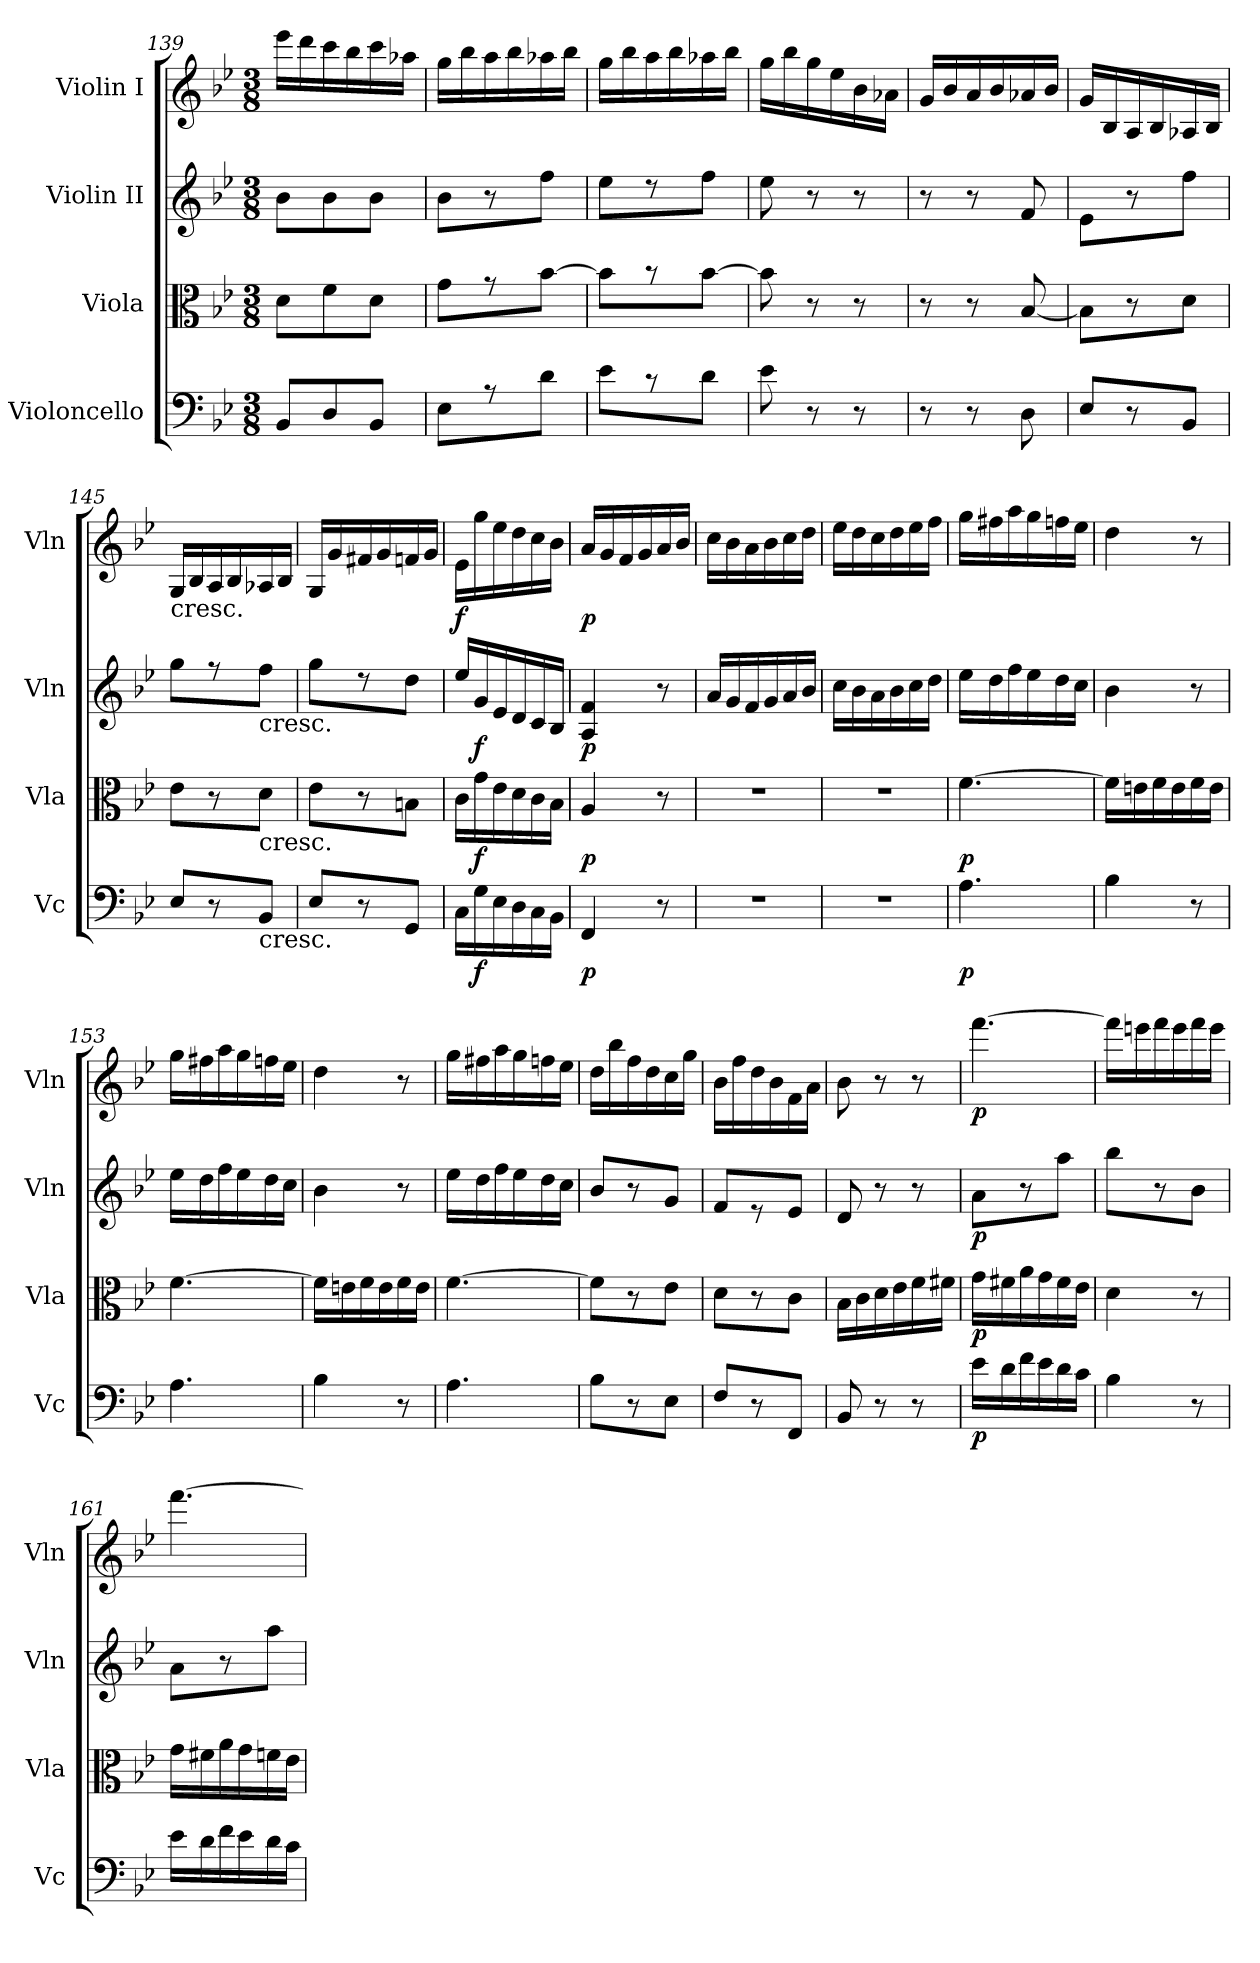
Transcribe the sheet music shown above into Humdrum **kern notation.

**kern	**dynam	**kern	**dynam	**kern	**dynam	**kern	**dynam
*part4	*part4	*part3	*part3	*part2	*part2	*part1	*part1
*staff4	*staff4	*staff3	*staff3	*staff2	*staff2	*staff1	*staff1
*I"Violoncello	*	*I"Viola	*	*I"Violin II	*	*I"Violin I	*
*I'Vc	*	*I'Vla	*	*I'Vln	*	*I'Vln	*
*clefF4	*	*clefC3	*	*clefG2	*	*clefG2	*
*k[b-e-]	*	*k[b-e-]	*	*k[b-e-]	*	*k[b-e-]	*
*M3/8	*	*M3/8	*	*M3/8	*	*M3/8	*
=139	=139	=139	=139	=139	=139	=139	=139
8BB-/L	.	8d\L	.	8b-\L	.	16eee-\LL	.
.	.	.	.	.	.	16ddd\	.
8D/	.	8f\	.	8b-\	.	16ccc\	.
.	.	.	.	.	.	16bb-\	.
8BB-/J	.	8d\J	.	8b-\J	.	16ccc\	.
.	.	.	.	.	.	16aa-X\JJ	.
=140	=140	=140	=140	=140	=140	=140	=140
8E-\L	.	8g\L	.	8b-\L	.	16gg\LL	.
.	.	.	.	.	.	16bb-\	.
8r	.	8r	.	8r	.	16aa\	.
.	.	.	.	.	.	16bb-\	.
8d\J	.	[8b-\J	.	8ff\J	.	16aa-X\	.
.	.	.	.	.	.	16bb-\JJ	.
=141	=141	=141	=141	=141	=141	=141	=141
8e-\L	.	8b-\L]	.	8ee-\L	.	16gg\LL	.
.	.	.	.	.	.	16bb-\	.
8r	.	8r	.	8r	.	16aa\	.
.	.	.	.	.	.	16bb-\	.
8d\J	.	[8b-\J	.	8ff\J	.	16aa-X\	.
.	.	.	.	.	.	16bb-\JJ	.
=142	=142	=142	=142	=142	=142	=142	=142
8e-\	.	8b-\]	.	8ee-\	.	16gg\LL	.
.	.	.	.	.	.	16bb-\	.
8r	.	8r	.	8r	.	16gg\	.
.	.	.	.	.	.	16ee-\	.
8r	.	8r	.	8r	.	16b-\	.
.	.	.	.	.	.	16a-X\JJ	.
=143	=143	=143	=143	=143	=143	=143	=143
8r	.	8r	.	8r	.	16g/LL	.
.	.	.	.	.	.	16b-/	.
8r	.	8r	.	8r	.	16a/	.
.	.	.	.	.	.	16b-/	.
8D\	.	[8B-/	.	8f/	.	16a-X/	.
.	.	.	.	.	.	16b-/JJ	.
=144	=144	=144	=144	=144	=144	=144	=144
8E-/L	.	8B-\L]	.	8e-\L	.	16g/LL	.
.	.	.	.	.	.	16B-/	.
8r	.	8r	.	8r	.	16A/	.
.	.	.	.	.	.	16B-/	.
8BB-/J	.	8d\J	.	8ff\J	.	16A-X/	.
.	.	.	.	.	.	16B-/JJ	.
=145	=145	=145	=145	=145	=145	=145	=145
!	!	!	!	!	!	!LO:TX:b:t=cresc.	!
8E-/L	.	8e-\L	.	8gg\L	.	16G/LL	.
.	.	.	.	.	.	16B-/	.
8r	.	8r	.	8r	.	16A/	.
.	.	.	.	.	.	16B-/	.
!	!	!	!	!LO:TX:b:t=cresc.	!	!	!
!	!	!LO:TX:b:t=cresc.	!	!	!	!	!
!LO:TX:b:t=cresc.	!	!	!	!	!	!	!
8BB-/J	.	8d\J	.	8ff\J	.	16A-X/	.
.	.	.	.	.	.	16B-/JJ	.
=146	=146	=146	=146	=146	=146	=146	=146
8E-/L	.	8e-\L	.	8gg\L	.	16G/LL	.
.	.	.	.	.	.	16g/	.
8r	.	8r	.	8r	.	16f#X/	.
.	.	.	.	.	.	16g/	.
8GG/J	.	8Bn\J	.	8dd\J	.	16fn/	.
.	.	.	.	.	.	16g/JJ	.
=147	=147	=147	=147	=147	=147	=147	=147
!	!	!	!	!	!	!	!LO:DY:b
16C\LL	.	16c\LL	.	16ee-/LL	.	16e-\LL	f
!	!LO:DY:b	!	!LO:DY:b	!	!LO:DY:b	!	!
16G\	f	16g\	f	16g/	f	16gg\	.
16E-\	.	16e-\	.	16e-/	.	16ee-\	.
16D\	.	16d\	.	16d/	.	16dd\	.
16C\	.	16c\	.	16c/	.	16cc\	.
16BB-\JJ	.	16B-\JJ	.	16B-/JJ	.	16b-\JJ	.
=148	=148	=148	=148	=148	=148	=148	=148
!	!LO:DY:b	!	!LO:DY:b	!	!LO:DY:b	!	!LO:DY:b
4FF/	p	4A/	p	4A/ 4f/	p	16a/LL	p
.	.	.	.	.	.	16g/	.
.	.	.	.	.	.	16f/	.
.	.	.	.	.	.	16g/	.
8r	.	8r	.	8r	.	16a/	.
.	.	.	.	.	.	16b-/JJ	.
=149	=149	=149	=149	=149	=149	=149	=149
4.r	.	4.r	.	16a/LL	.	16cc\LL	.
.	.	.	.	16g/	.	16b-\	.
.	.	.	.	16f/	.	16a\	.
.	.	.	.	16g/	.	16b-\	.
.	.	.	.	16a/	.	16cc\	.
.	.	.	.	16b-/JJ	.	16dd\JJ	.
=150	=150	=150	=150	=150	=150	=150	=150
4.r	.	4.r	.	16cc\LL	.	16ee-\LL	.
.	.	.	.	16b-\	.	16dd\	.
.	.	.	.	16a\	.	16cc\	.
.	.	.	.	16b-\	.	16dd\	.
.	.	.	.	16cc\	.	16ee-\	.
.	.	.	.	16dd\JJ	.	16ff\JJ	.
=151	=151	=151	=151	=151	=151	=151	=151
!	!LO:DY:b	!	!LO:DY:b	!	!	!	!
4.A\	p	[4.f\	p	16ee-\LL	.	16gg\LL	.
.	.	.	.	16dd\	.	16ff#X\	.
.	.	.	.	16ff\	.	16aa\	.
.	.	.	.	16ee-\	.	16gg\	.
.	.	.	.	16dd\	.	16ffn\	.
.	.	.	.	16cc\JJ	.	16ee-\JJ	.
=152	=152	=152	=152	=152	=152	=152	=152
4B-\	.	16f\LL]	.	4b-\	.	4dd\	.
.	.	16en\	.	.	.	.	.
.	.	16f\	.	.	.	.	.
.	.	16e\	.	.	.	.	.
8r	.	16f\	.	8r	.	8r	.
.	.	16e\JJ	.	.	.	.	.
=153	=153	=153	=153	=153	=153	=153	=153
4.A\	.	[4.f\	.	16ee-\LL	.	16gg\LL	.
.	.	.	.	16dd\	.	16ff#X\	.
.	.	.	.	16ff\	.	16aa\	.
.	.	.	.	16ee-\	.	16gg\	.
.	.	.	.	16dd\	.	16ffn\	.
.	.	.	.	16cc\JJ	.	16ee-\JJ	.
=154	=154	=154	=154	=154	=154	=154	=154
4B-\	.	16f\LL]	.	4b-\	.	4dd\	.
.	.	16en\	.	.	.	.	.
.	.	16f\	.	.	.	.	.
.	.	16e\	.	.	.	.	.
8r	.	16f\	.	8r	.	8r	.
.	.	16e\JJ	.	.	.	.	.
=155	=155	=155	=155	=155	=155	=155	=155
4.A\	.	[4.f\	.	16ee-\LL	.	16gg\LL	.
.	.	.	.	16dd\	.	16ff#X\	.
.	.	.	.	16ff\	.	16aa\	.
.	.	.	.	16ee-\	.	16gg\	.
.	.	.	.	16dd\	.	16ffn\	.
.	.	.	.	16cc\JJ	.	16ee-\JJ	.
=156	=156	=156	=156	=156	=156	=156	=156
8B-\L	.	8f\L]	.	8b-/L	.	16dd\LL	.
.	.	.	.	.	.	16bb-\	.
8r	.	8r	.	8r	.	16ff\	.
.	.	.	.	.	.	16dd\	.
8E-\J	.	8e-\J	.	8g/J	.	16cc\	.
.	.	.	.	.	.	16gg\JJ	.
=157	=157	=157	=157	=157	=157	=157	=157
8F/L	.	8d\L	.	8f/L	.	16b-\LL	.
.	.	.	.	.	.	16ff\	.
8r	.	8r	.	8r	.	16dd\	.
.	.	.	.	.	.	16b-\	.
8FF/J	.	8c\J	.	8e-/J	.	16f\	.
.	.	.	.	.	.	16a\JJ	.
=158	=158	=158	=158	=158	=158	=158	=158
8BB-/	.	16B-\LL	.	8d/	.	8b-\	.
.	.	16c\	.	.	.	.	.
8r	.	16d\	.	8r	.	8r	.
.	.	16e-\	.	.	.	.	.
8r	.	16f\	.	8r	.	8r	.
.	.	16f#X\JJ	.	.	.	.	.
=159	=159	=159	=159	=159	=159	=159	=159
!	!LO:DY:b	!	!LO:DY:b	!	!LO:DY:b	!	!LO:DY:b
16e-\LL	p	16g\LL	p	8a\L	p	[4.fff\	p
16d\	.	16f#X\	.	.	.	.	.
16f\	.	16a\	.	8r	.	.	.
16e-\	.	16g\	.	.	.	.	.
16d\	.	16f#\	.	8aa\J	.	.	.
16c\JJ	.	16e-\JJ	.	.	.	.	.
=160	=160	=160	=160	=160	=160	=160	=160
4B-\	.	4d\	.	8bb-\L	.	16fff\LL]	.
.	.	.	.	.	.	16eeen\	.
.	.	.	.	8r	.	16fff\	.
.	.	.	.	.	.	16eee\	.
8r	.	8r	.	8b-\J	.	16fff\	.
.	.	.	.	.	.	16eee\JJ	.
=161	=161	=161	=161	=161	=161	=161	=161
16e-\LL	.	16g\LL	.	8a\L	.	[4.fff\	.
16d\	.	16f#X\	.	.	.	.	.
16f\	.	16a\	.	8r	.	.	.
16e-\	.	16g\	.	.	.	.	.
16d\	.	16fn\	.	8aa\J	.	.	.
16c\JJ	.	16e-\JJ	.	.	.	.	.
=	=	=	=	=	=	=	=
*-	*-	*-	*-	*-	*-	*-	*-
